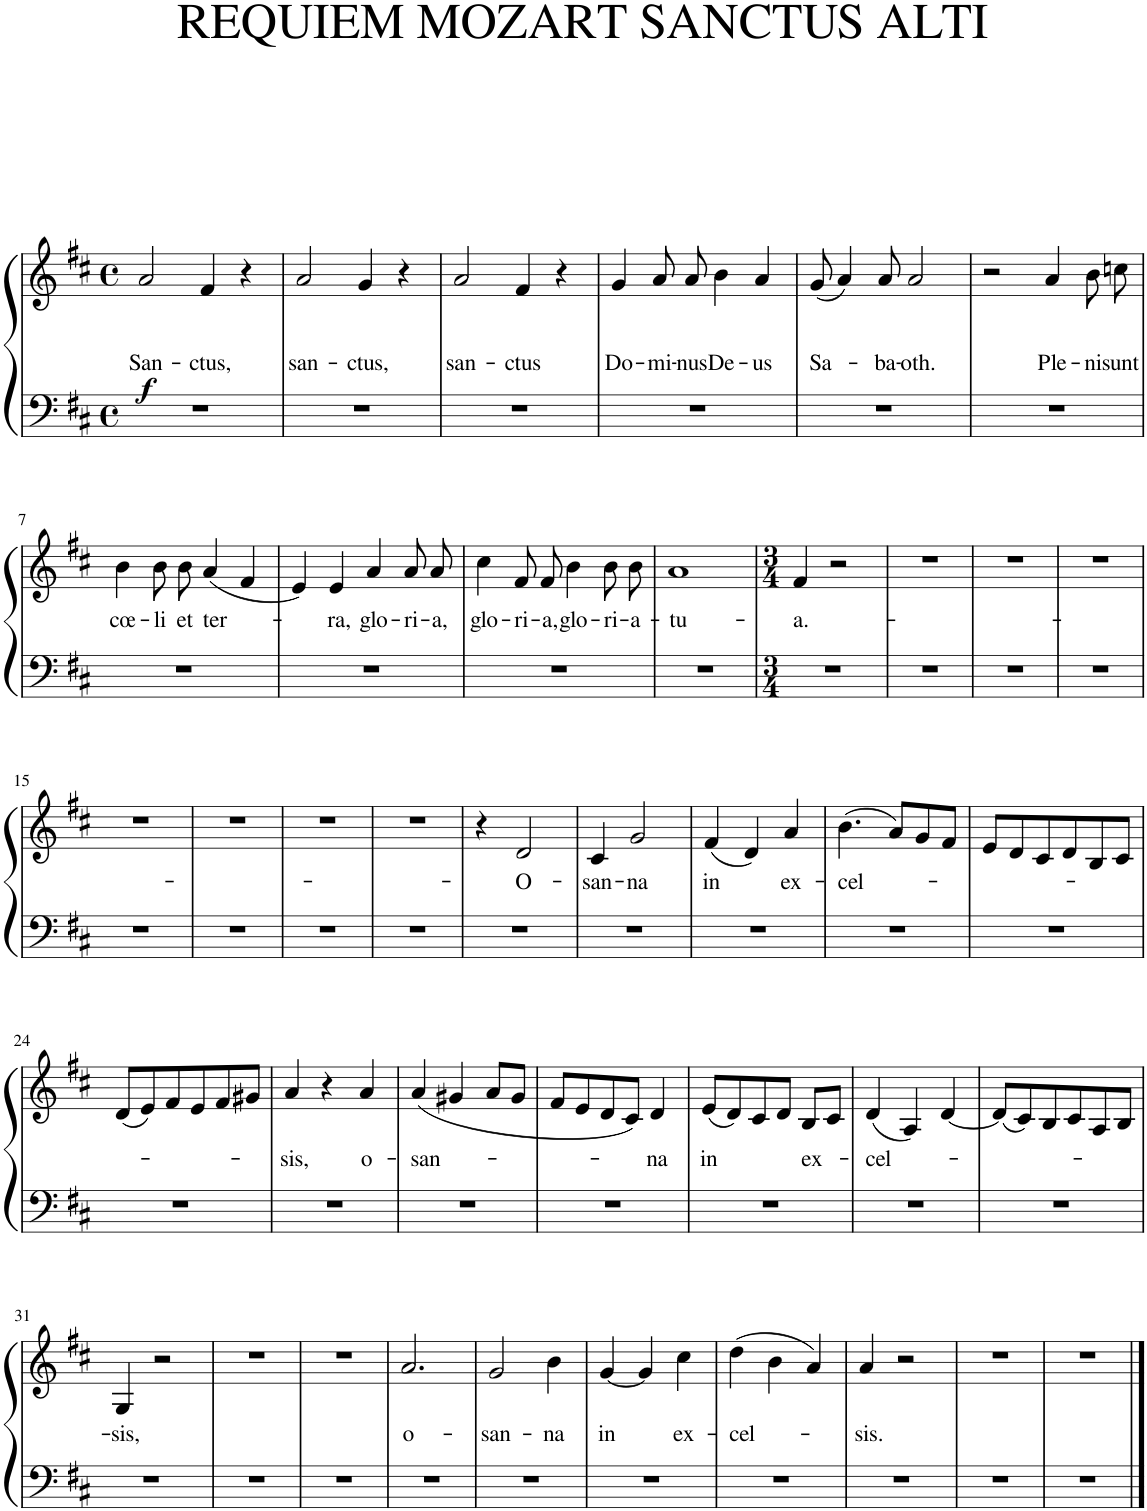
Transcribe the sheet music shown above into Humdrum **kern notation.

**kern	**kern	**text	**dynam
*part1	*part1	*part1	*part1
*staff2	*staff1	*staff1	*staff1/2
*I"Piano	*	*	*
*I'Pno.	*	*	*
*clefF4	*clefG2	*	*
*k[f#c#]	*k[f#c#]	*	*
*M4/4	*M4/4	*	*
*met(c)	*met(c)	*	*
=1	=1	=1	=1
!	!	!LO:LY:b	!LO:DY:b
1r	2a/	San-	f
!	!	!LO:LY:b	!
.	4f#/	-ctus,	.
.	4r	.	.
=2	=2	=2	=2
!	!	!LO:LY:b	!
1r	2a/	san-	.
!	!	!LO:LY:b	!
.	4g/	-ctus,	.
.	4r	.	.
=3	=3	=3	=3
!	!	!LO:LY:b	!
1r	2a/	san-	.
!	!	!LO:LY:b	!
.	4f#/	-ctus	.
.	4r	.	.
=4	=4	=4	=4
!	!	!LO:LY:b	!
1r	4g/	Do-	.
!	!	!LO:LY:b	!
.	8a/	-mi-	.
!	!	!LO:LY:b	!
.	8a/	-nus	.
!	!	!LO:LY:b	!
.	4b\	De-	.
!	!	!LO:LY:b	!
.	4a/	-us	.
=5	=5	=5	=5
!	!	!LO:LY:b	!
1r	(8g/	Sa-	.
.	4a/)	.	.
!	!	!LO:LY:b	!
.	8a/	-ba-	.
!	!	!LO:LY:b	!
.	2a/	-oth.	.
=6	=6	=6	=6
1r	2r	.	.
!	!	!LO:LY:b	!
.	4a/	Ple-	.
!	!	!LO:LY:b	!
.	8b\	-ni	.
!	!	!LO:LY:b	!
.	8ccn\	sunt	.
!!LO:LB:g=z
=7	=7	=7	=7
!	!	!LO:LY:b	!
1r	4b\	cœ-	.
!	!	!LO:LY:b	!
.	8b\	-li	.
!	!	!LO:LY:b	!
.	8b\	et	.
!	!	!LO:LY:b	!
.	(4a/	ter-	.
.	4f#/	.	.
=8	=8	=8	=8
1r	4e/)	.	.
!	!	!LO:LY:b	!
.	4e/	-ra,	.
!	!	!LO:LY:b	!
.	4a/	glo-	.
!	!	!LO:LY:b	!
.	8a/	-ri-	.
!	!	!LO:LY:b	!
.	8a/	-a,	.
=9	=9	=9	=9
!	!	!LO:LY:b	!
1r	4cc#\	glo-	.
!	!	!LO:LY:b	!
.	8f#/	-ri-	.
!	!	!LO:LY:b	!
.	8f#/	-a,	.
!	!	!LO:LY:b	!
.	4b\	glo-	.
!	!	!LO:LY:b	!
.	8b\	-ri-	.
!	!	!LO:LY:b	!
.	8b\	-a-	.
=10	=10	=10	=10
!	!	!LO:LY:b	!
1r	1a	-tu-	.
=11	=11	=11	=11
*M3/4	*M3/4	*	*
!	!	!LO:LY:b	!
2.r	4f#/	-a.-	.
.	2r	.	.
=12	=12	=12	=12
2.r	2.r	.	.
=13	=13	=13	=13
2.r	2.r	.	.
=14	=14	=14	=14
2.r	2.r	.	.
!!LO:LB:g=z
=15	=15	=15	=15
2.r	2.r	.	.
=16	=16	=16	=16
2.r	2.r	.	.
=17	=17	=17	=17
2.r	2.r	.	.
=18	=18	=18	=18
2.r	2.r	.	.
=19	=19	=19	=19
2.r	4r	.	.
!	!	!LO:LY:b	!
.	2d/	-O-	.
=20	=20	=20	=20
!	!	!LO:LY:b	!
2.r	4c#/	-san-	.
!	!	!LO:LY:b	!
.	2g/	-na	.
=21	=21	=21	=21
!	!	!LO:LY:b	!
2.r	(4f#/	in	.
.	4d/)	.	.
!	!	!LO:LY:b	!
.	4a/	ex-	.
=22	=22	=22	=22
!	!	!LO:LY:b	!
2.r	(4.b\	-cel-	.
.	8a/L)	.	.
.	8g/	.	.
.	8f#/J	.	.
=23	=23	=23	=23
2.r	8e/L	.	.
.	8d/	.	.
.	8c#/	.	.
.	8d/	.	.
.	8B/	.	.
.	8c#/J	.	.
!!LO:LB:g=z
=24	=24	=24	=24
2.r	(8d/L	.	.
.	8e/)	.	.
.	8f#/	.	.
.	8e/	.	.
.	8f#/	.	.
.	8g#X/J	.	.
=25	=25	=25	=25
!	!	!LO:LY:b	!
2.r	4a/	-sis,	.
.	4r	.	.
!	!	!LO:LY:b	!
.	4a/	o-	.
=26	=26	=26	=26
!	!	!LO:LY:b	!
2.r	(4a/	-san-	.
.	4g#X/	.	.
.	8a/L	.	.
.	8g#/J	.	.
=27	=27	=27	=27
2.r	8f#/L	.	.
.	8e/	.	.
.	8d/	.	.
.	8c#/J)	.	.
!	!	!LO:LY:b	!
.	4d/	-na	.
=28	=28	=28	=28
!	!	!LO:LY:b	!
2.r	(8e/L	in	.
.	8d/)	.	.
.	8c#/	.	.
.	8d/J	.	.
!	!	!LO:LY:b	!
.	8B/L	ex-	.
.	8c#/J	.	.
=29	=29	=29	=29
!	!	!LO:LY:b	!
2.r	(4d/	-cel-	.
.	4A/)	.	.
.	[4d/	.	.
=30	=30	=30	=30
2.r	(8d/L]	.	.
.	8c#/)	.	.
.	8B/	.	.
.	8c#/	.	.
.	8A/	.	.
.	8B/J	.	.
!!LO:LB:g=z
=31	=31	=31	=31
!	!	!LO:LY:b	!
2.r	4G/	-sis,	.
.	2r	.	.
=32	=32	=32	=32
2.r	2.r	.	.
=33	=33	=33	=33
2.r	2.r	.	.
=34	=34	=34	=34
!	!	!LO:LY:b	!
2.r	2.a/	o-	.
=35	=35	=35	=35
!	!	!LO:LY:b	!
2.r	2g/	-san-	.
!	!	!LO:LY:b	!
.	4b\	-na	.
=36	=36	=36	=36
!	!	!LO:LY:b	!
2.r	[4g/	in	.
.	4g/]	.	.
!	!	!LO:LY:b	!
.	4cc#\	ex-	.
=37	=37	=37	=37
!	!	!LO:LY:b	!
2.r	(4dd\	-cel-	.
.	4b\	.	.
.	4a/)	.	.
=38	=38	=38	=38
!	!	!LO:LY:b	!
2.r	4a/	-sis.	.
.	2r	.	.
=39	=39	=39	=39
2.r	2.r	.	.
=40	=40	=40	=40
2.r	2.r	.	.
==	==	==	==
*-	*-	*-	*-
